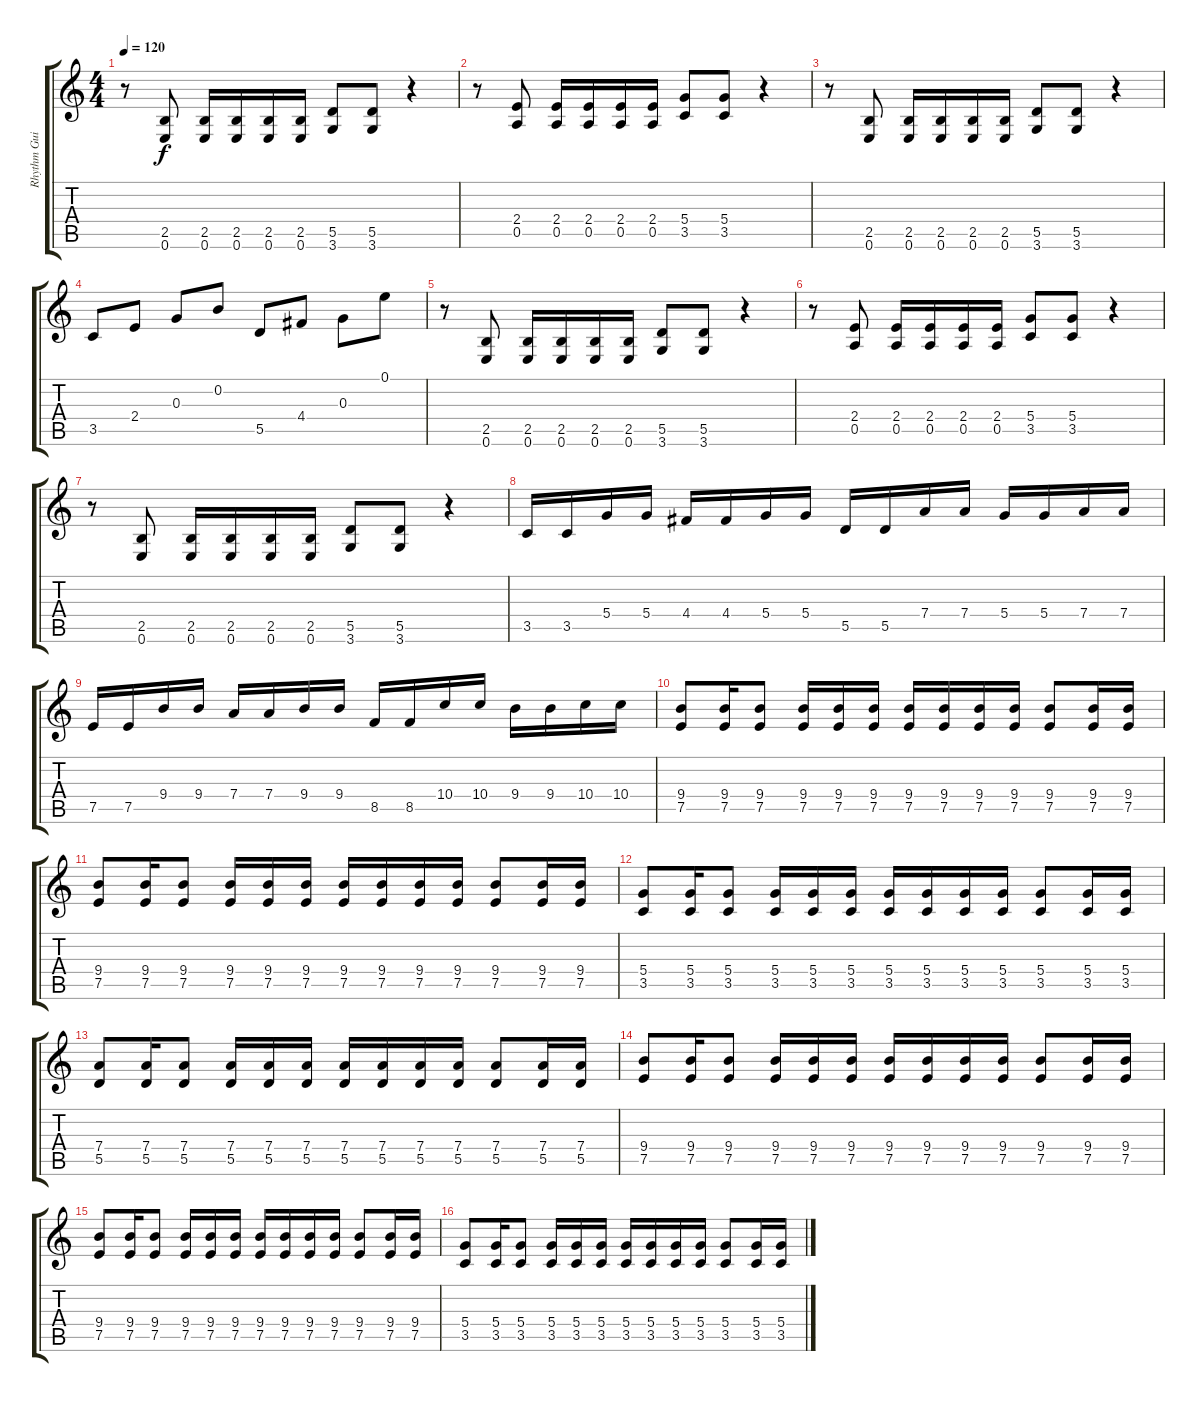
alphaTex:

\track ("Rhythm Guitar" "Rhythm Gui") {instrument distortionguitar}
\staff {score tabs}
\tuning (E4 B3 G3 D3 A2 E2) {hide}
\ts (4 4)
\tempo 120
\clef g2
\ks c
r.8{dy f} (2.5 0.6).8 (2.5 0.6).16 (2.5 0.6).16 (2.5 0.6).16 (2.5 0.6).16 (5.5 3.6).8 (5.5 3.6).8 r.4 |
r.8 (2.4 0.5).8 (2.4 0.5).16 (2.4 0.5).16 (2.4 0.5).16 (2.4 0.5).16 (5.4 3.5).8 (5.4 3.5).8 r.4 |
r.8 (2.5 0.6).8 (2.5 0.6).16 (2.5 0.6).16 (2.5 0.6).16 (2.5 0.6).16 (5.5 3.6).8 (5.5 3.6).8 r.4 |
3.5.8 2.4.8 0.3.8 0.2.8 5.5.8 4.4.8 0.3.8 0.1.8 |
r.8 (2.5 0.6).8 (2.5 0.6).16 (2.5 0.6).16 (2.5 0.6).16 (2.5 0.6).16 (5.5 3.6).8 (5.5 3.6).8 r.4 |
r.8 (2.4 0.5).8 (2.4 0.5).16 (2.4 0.5).16 (2.4 0.5).16 (2.4 0.5).16 (5.4 3.5).8 (5.4 3.5).8 r.4 |
r.8 (2.5 0.6).8 (2.5 0.6).16 (2.5 0.6).16 (2.5 0.6).16 (2.5 0.6).16 (5.5 3.6).8 (5.5 3.6).8 r.4 |
3.5.16 3.5.16 5.4.16 5.4.16 4.4.16 4.4.16 5.4.16 5.4.16 5.5.16 5.5.16 7.4.16 7.4.16 5.4.16 5.4.16 7.4.16 7.4.16 |
7.5.16 7.5.16 9.4.16 9.4.16 7.4.16 7.4.16 9.4.16 9.4.16 8.5.16 8.5.16 10.4.16 10.4.16 9.4.16 9.4.16 10.4.16 10.4.16 |
(9.4 7.5).8 (9.4 7.5).16 (9.4 7.5).8 (9.4 7.5).16 (9.4 7.5).16 (9.4 7.5).16 (9.4 7.5).16 (9.4 7.5).16 (9.4 7.5).16 (9.4 7.5).16 (9.4 7.5).8 (9.4 7.5).16 (9.4 7.5).16 |
(9.4 7.5).8 (9.4 7.5).16 (9.4 7.5).8 (9.4 7.5).16 (9.4 7.5).16 (9.4 7.5).16 (9.4 7.5).16 (9.4 7.5).16 (9.4 7.5).16 (9.4 7.5).16 (9.4 7.5).8 (9.4 7.5).16 (9.4 7.5).16 |
(5.4 3.5).8 (5.4 3.5).16 (5.4 3.5).8 (5.4 3.5).16 (5.4 3.5).16 (5.4 3.5).16 (5.4 3.5).16 (5.4 3.5).16 (5.4 3.5).16 (5.4 3.5).16 (5.4 3.5).8 (5.4 3.5).16 (5.4 3.5).16 |
(7.4 5.5).8 (7.4 5.5).16 (7.4 5.5).8 (7.4 5.5).16 (7.4 5.5).16 (7.4 5.5).16 (7.4 5.5).16 (7.4 5.5).16 (7.4 5.5).16 (7.4 5.5).16 (7.4 5.5).8 (7.4 5.5).16 (7.4 5.5).16 |
(9.4 7.5).8 (9.4 7.5).16 (9.4 7.5).8 (9.4 7.5).16 (9.4 7.5).16 (9.4 7.5).16 (9.4 7.5).16 (9.4 7.5).16 (9.4 7.5).16 (9.4 7.5).16 (9.4 7.5).8 (9.4 7.5).16 (9.4 7.5).16 |
(9.4 7.5).8 (9.4 7.5).16 (9.4 7.5).8 (9.4 7.5).16 (9.4 7.5).16 (9.4 7.5).16 (9.4 7.5).16 (9.4 7.5).16 (9.4 7.5).16 (9.4 7.5).16 (9.4 7.5).8 (9.4 7.5).16 (9.4 7.5).16 |
(5.4 3.5).8 (5.4 3.5).16 (5.4 3.5).8 (5.4 3.5).16 (5.4 3.5).16 (5.4 3.5).16 (5.4 3.5).16 (5.4 3.5).16 (5.4 3.5).16 (5.4 3.5).16 (5.4 3.5).8 (5.4 3.5).16 (5.4 3.5).16
